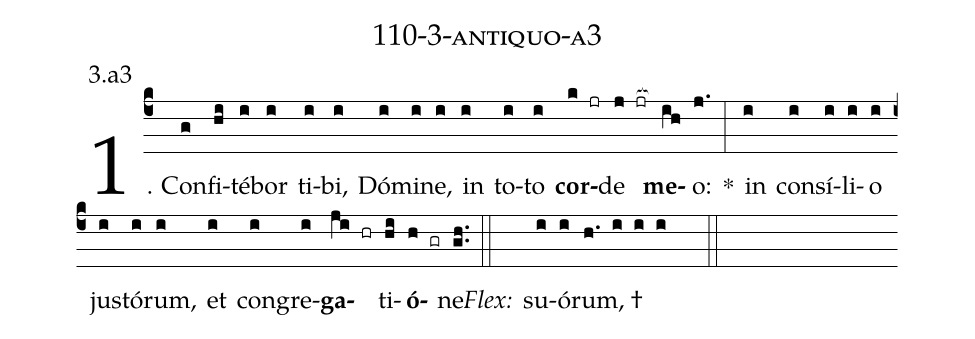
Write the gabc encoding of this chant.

name: 110-3-antiquo-a3;
annotation: 3.a3;
%%
(c4)1. Con(g)fi(hi)té(i)bor(i) ti(i)bi,(i) Dó(i)mi(i)ne,(i) in(i) to(i)to(i) <b>cor</b>(k jr)de(j jr[ocb:1{]) <b>me</b>(ih[ocb:0}])o:(j.) *(:) in(i) con(i)sí(i)li(i)o(i) jus(i)tó(i)rum,(i) et(i) con(i)gre(i)<b>ga</b>(ji hr)ti(hi)<b>ó</b>(h gr)ne.(gh..) (::)
<i>Flex:</i>()  su(i)ó(i)rum, †(h. i i i  ::)
